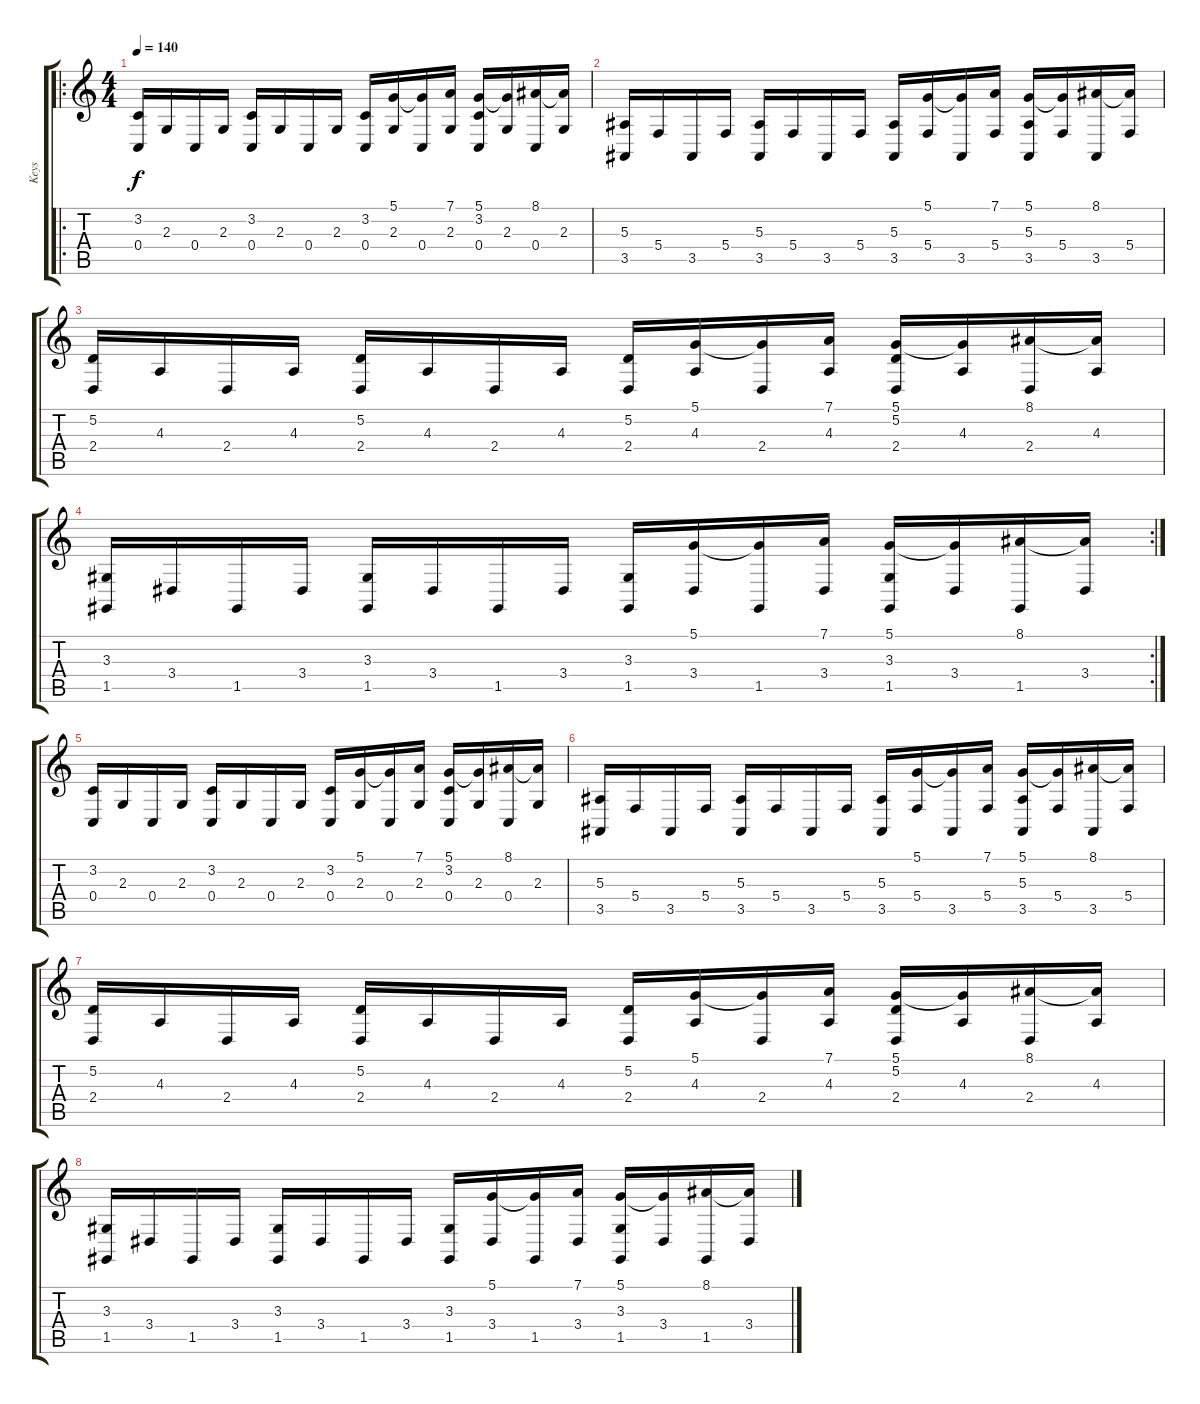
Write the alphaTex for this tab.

\track ("Keys" "Keys") {instrument harpsichord}
\staff {score tabs}
\tuning (D4 A3 F3 C3 G2 C2) {hide}
\ro
\ts (4 4)
\tempo 140
\clef g2
\ks c
(3.2 0.4).16{dy f} 2.3.16 0.4.16 2.3.16 (3.2 0.4).16 2.3.16 0.4.16 2.3.16 (3.2 0.4).16 (5.1 2.3).16 (5.1{t} 0.4).16 (7.1 2.3).16 (5.1 3.2 0.4).16 (5.1{t} 2.3).16 (8.1 0.4).16 (8.1{t} 2.3).16 |
(5.3 3.5).16 5.4.16 3.5.16 5.4.16 (5.3 3.5).16 5.4.16 3.5.16 5.4.16 (5.3 3.5).16 (5.1 5.4).16 (5.1{t} 3.5).16 (7.1 5.4).16 (5.1 5.3 3.5).16 (5.1{t} 5.4).16 (8.1 3.5).16 (8.1{t} 5.4).16 |
(5.2 2.4).16 4.3.16 2.4.16 4.3.16 (5.2 2.4).16 4.3.16 2.4.16 4.3.16 (5.2 2.4).16 (5.1 4.3).16 (5.1{t} 2.4).16 (7.1 4.3).16 (5.1 5.2 2.4).16 (5.1{t} 4.3).16 (8.1 2.4).16 (8.1{t} 4.3).16 |
\rc 2
(3.3 1.5).16 3.4.16 1.5.16 3.4.16 (3.3 1.5).16 3.4.16 1.5.16 3.4.16 (3.3 1.5).16 (5.1 3.4).16 (5.1{t} 1.5).16 (7.1 3.4).16 (5.1 3.3 1.5).16 (5.1{t} 3.4).16 (8.1 1.5).16 (8.1{t} 3.4).16 |
(3.2 0.4).16 2.3.16 0.4.16 2.3.16 (3.2 0.4).16 2.3.16 0.4.16 2.3.16 (3.2 0.4).16 (5.1 2.3).16 (5.1{t} 0.4).16 (7.1 2.3).16 (5.1 3.2 0.4).16 (5.1{t} 2.3).16 (8.1 0.4).16 (8.1{t} 2.3).16 |
(5.3 3.5).16 5.4.16 3.5.16 5.4.16 (5.3 3.5).16 5.4.16 3.5.16 5.4.16 (5.3 3.5).16 (5.1 5.4).16 (5.1{t} 3.5).16 (7.1 5.4).16 (5.1 5.3 3.5).16 (5.1{t} 5.4).16 (8.1 3.5).16 (8.1{t} 5.4).16 |
(5.2 2.4).16 4.3.16 2.4.16 4.3.16 (5.2 2.4).16 4.3.16 2.4.16 4.3.16 (5.2 2.4).16 (5.1 4.3).16 (5.1{t} 2.4).16 (7.1 4.3).16 (5.1 5.2 2.4).16 (5.1{t} 4.3).16 (8.1 2.4).16 (8.1{t} 4.3).16 |
(3.3 1.5).16 3.4.16 1.5.16 3.4.16 (3.3 1.5).16 3.4.16 1.5.16 3.4.16 (3.3 1.5).16 (5.1 3.4).16 (5.1{t} 1.5).16 (7.1 3.4).16 (5.1 3.3 1.5).16 (5.1{t} 3.4).16 (8.1 1.5).16 (8.1{t} 3.4).16
